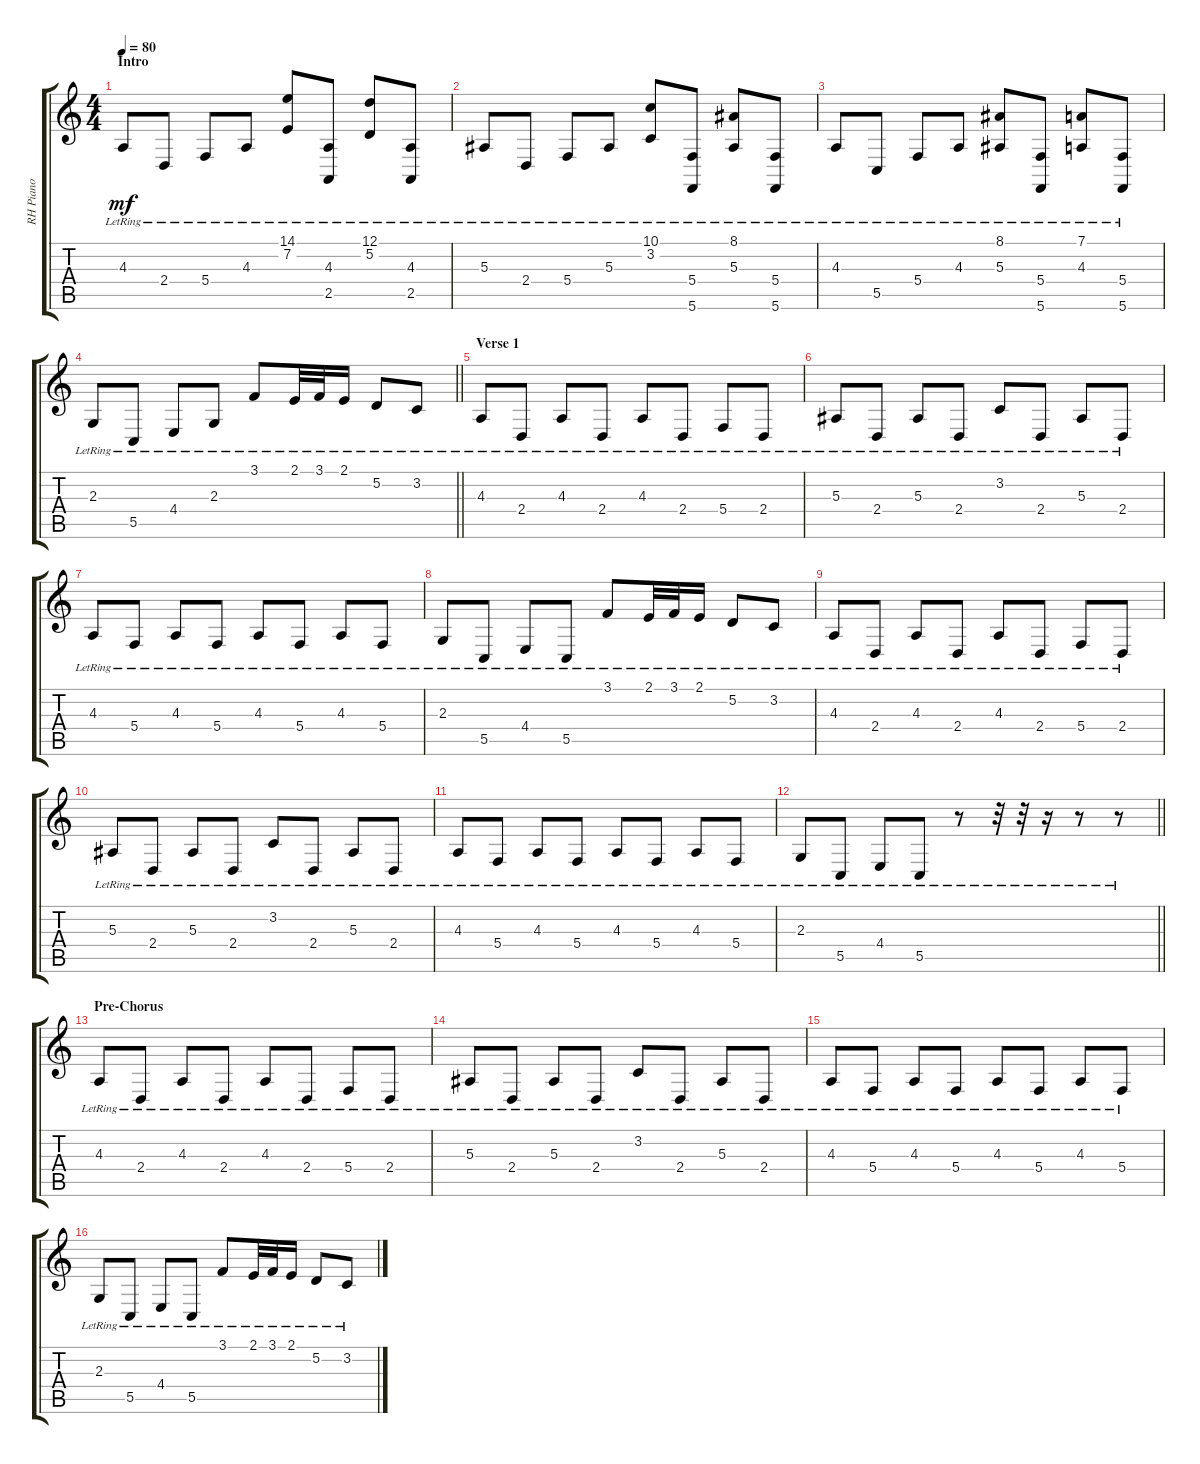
\track ("RH Piano" "RH Piano") {instrument acousticgrandpiano}
\staff {score tabs}
\tuning (D4 A3 F3 C3 G2 C2) {hide}
\ts (4 4)
\section ("" "Intro")
\tempo 80
\clef g2
\ks c
4.3{lr}.8{dy mf instrument acousticgrandpiano} 2.4{lr}.8 5.4{lr}.8 4.3{lr}.8 (14.1{lr} 7.2{lr}).8 (4.3{lr} 2.5{lr}).8 (12.1{lr} 5.2{lr}).8 (4.3{lr} 2.5{lr}).8 |
5.3{lr}.8 2.4{lr}.8 5.4{lr}.8 5.3{lr}.8 (10.1{lr} 3.2{lr}).8 (5.4{lr} 5.6{lr}).8 (8.1{lr} 5.3{lr}).8 (5.4{lr} 5.6{lr}).8 |
4.3{lr}.8 5.5{lr}.8 5.4{lr}.8 4.3{lr}.8 (8.1{lr} 5.3{lr}).8 (5.4{lr} 5.6{lr}).8 (7.1{lr} 4.3{lr}).8 (5.4{lr} 5.6{lr}).8 |
\barLineRight lightlight
2.3{lr}.8 5.5{lr}.8 4.4{lr}.8 2.3{lr}.8 3.1{lr}.8 2.1{lr}.32 3.1{lr}.32 2.1{lr}.16 5.2{lr}.8 3.2{lr}.8 |
\section ("" "Verse 1")
4.3{lr}.8 2.4{lr}.8 4.3{lr}.8 2.4{lr}.8 4.3{lr}.8 2.4{lr}.8 5.4{lr}.8 2.4{lr}.8 |
5.3{lr}.8 2.4{lr}.8 5.3{lr}.8 2.4{lr}.8 3.2{lr}.8 2.4{lr}.8 5.3{lr}.8 2.4{lr}.8 |
4.3{lr}.8 5.4{lr}.8 4.3{lr}.8 5.4{lr}.8 4.3{lr}.8 5.4{lr}.8 4.3{lr}.8 5.4{lr}.8 |
2.3{lr}.8 5.5{lr}.8 4.4{lr}.8 5.5{lr}.8 3.1{lr}.8 2.1{lr}.32 3.1{lr}.32 2.1{lr}.16 5.2{lr}.8 3.2{lr}.8 |
4.3{lr}.8 2.4{lr}.8 4.3{lr}.8 2.4{lr}.8 4.3{lr}.8 2.4{lr}.8 5.4{lr}.8 2.4{lr}.8 |
5.3{lr}.8 2.4{lr}.8 5.3{lr}.8 2.4{lr}.8 3.2{lr}.8 2.4{lr}.8 5.3{lr}.8 2.4{lr}.8 |
4.3{lr}.8 5.4{lr}.8 4.3{lr}.8 5.4{lr}.8 4.3{lr}.8 5.4{lr}.8 4.3{lr}.8 5.4{lr}.8 |
\barLineRight lightlight
2.3{lr}.8 5.5{lr}.8 4.4{lr}.8 5.5{lr}.8 r.8 r.32 r.32 r.16 r.8 r.8 |
\section ("" "Pre-Chorus")
4.3{lr}.8 2.4{lr}.8 4.3{lr}.8 2.4{lr}.8 4.3{lr}.8 2.4{lr}.8 5.4{lr}.8 2.4{lr}.8 |
5.3{lr}.8 2.4{lr}.8 5.3{lr}.8 2.4{lr}.8 3.2{lr}.8 2.4{lr}.8 5.3{lr}.8 2.4{lr}.8 |
4.3{lr}.8 5.4{lr}.8 4.3{lr}.8 5.4{lr}.8 4.3{lr}.8 5.4{lr}.8 4.3{lr}.8 5.4{lr}.8 |
2.3{lr}.8 5.5{lr}.8 4.4{lr}.8 5.5{lr}.8 3.1{lr}.8 2.1{lr}.32 3.1{lr}.32 2.1{lr}.16 5.2{lr}.8 3.2{lr}.8
